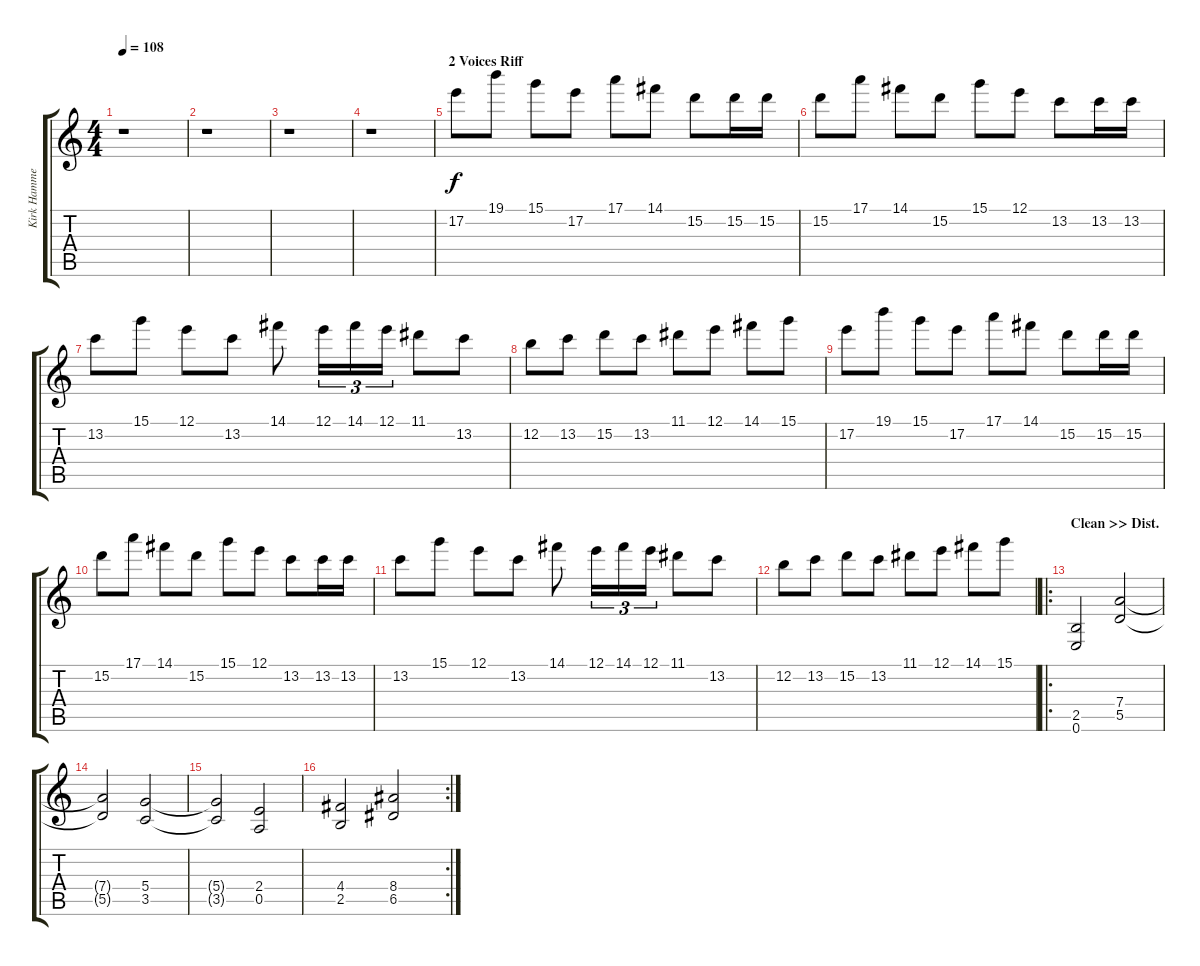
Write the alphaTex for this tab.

\track ("Kirk Hammett (lead guitar)" "Kirk Hamme") {instrument distortionguitar}
\staff {score tabs}
\tuning (E4 B3 G3 D3 A2 E2) {hide}
\ts (4 4)
\tempo 108
\clef g2
\ks c
r.1{dy f} |
r.1 |
r.1 |
r.1 |
\section ("" "2 Voices Riff")
17.2.8 19.1.8 15.1.8 17.2.8 17.1.8 14.1.8 15.2.8 15.2.16 15.2.16 |
15.2.8 17.1.8 14.1.8 15.2.8 15.1.8 12.1.8 13.2.8 13.2.16 13.2.16 |
13.2.8 15.1.8 12.1.8 13.2.8 14.1.8 12.1.16{tu (3 2)} 14.1.16{tu (3 2)} 12.1.16{tu (3 2)} 11.1.8 13.2.8 |
12.2.8 13.2.8 15.2.8 13.2.8 11.1.8 12.1.8 14.1.8 15.1.8 |
17.2.8 19.1.8 15.1.8 17.2.8 17.1.8 14.1.8 15.2.8 15.2.16 15.2.16 |
15.2.8 17.1.8 14.1.8 15.2.8 15.1.8 12.1.8 13.2.8 13.2.16 13.2.16 |
13.2.8 15.1.8 12.1.8 13.2.8 14.1.8 12.1.16{tu (3 2)} 14.1.16{tu (3 2)} 12.1.16{tu (3 2)} 11.1.8 13.2.8 |
12.2.8 13.2.8 15.2.8 13.2.8 11.1.8 12.1.8 14.1.8 15.1.8 |
\ro
\section ("" "Clean >> Dist.")
(2.5 0.6).2 (7.4 5.5).2 |
(7.4{t} 5.5{t}).2 (5.4 3.5).2 |
(5.4{t} 3.5{t}).2 (2.4 0.5).2 |
\rc 2
(4.4 2.5).2 (8.4 6.5).2
